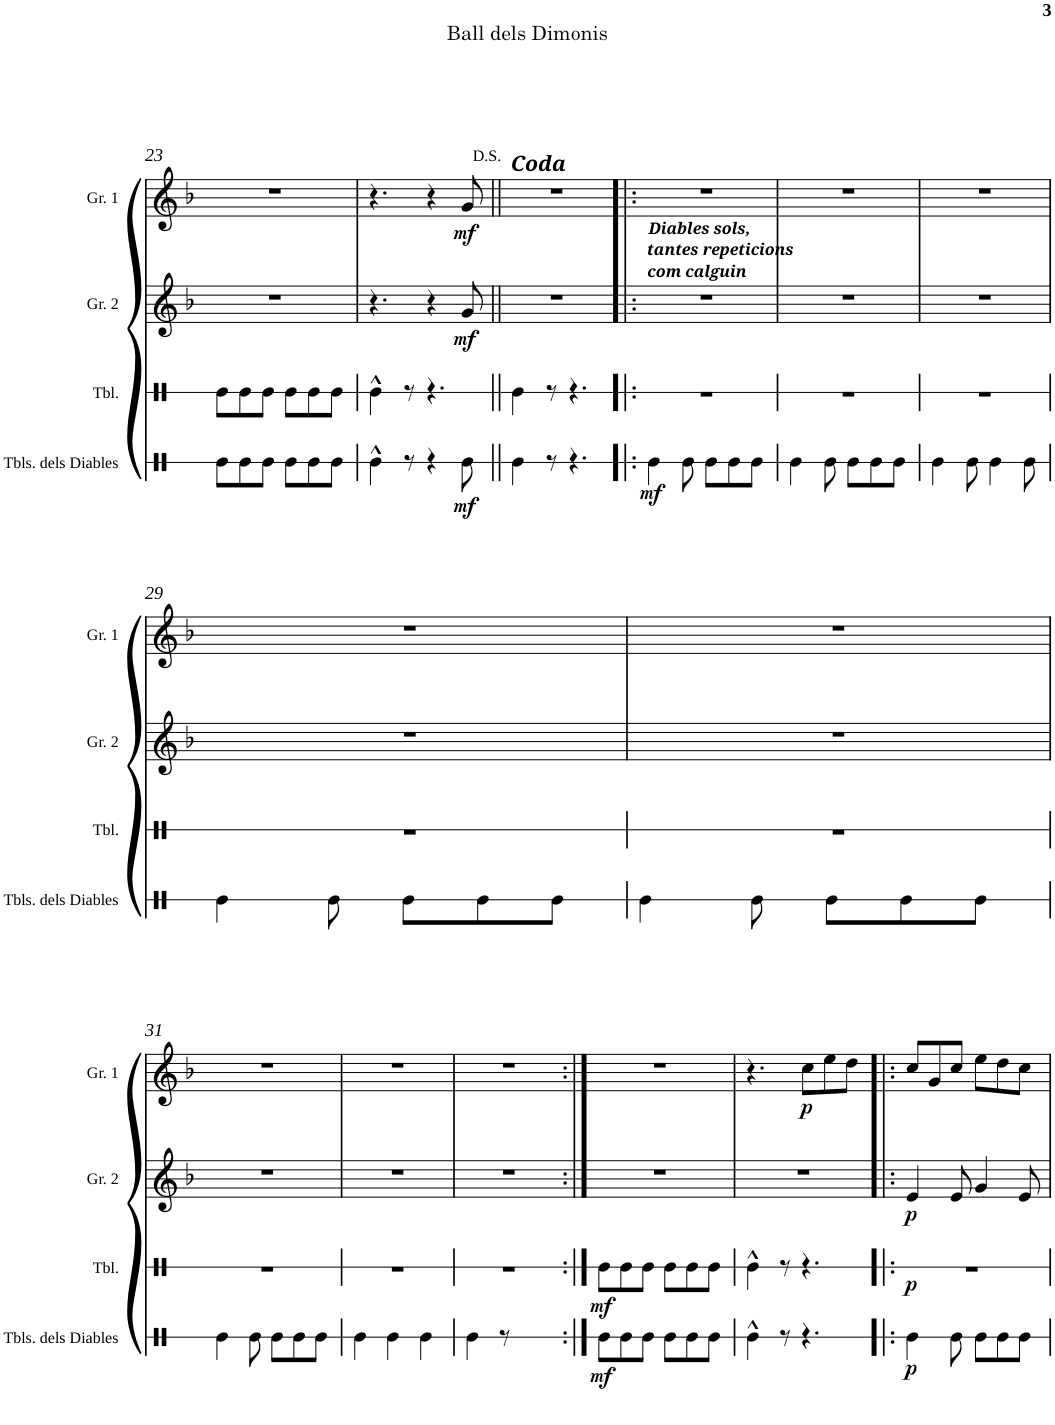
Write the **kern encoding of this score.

**kern	**dynam	**kern	**dynam	**kern	**dynam	**kern	**dynam
*part4	*part4	*part3	*part3	*part2	*part2	*part1	*part1
*staff4	*staff4	*staff3	*staff3	*staff2	*staff2	*staff1	*staff1
*I"Timbals dels Diables	*	*I"Timbal	*	*I"Gralla 2	*	*I"Gralla 1	*
*I'Tbls. dels Diables	*	*I'Tbl.	*	*I'Gr. 2	*	*I'Gr. 1	*
!!LO:PB:g=z
*clefX	*	*clefX	*	*clefG2	*	*clefG2	*
*k[b-]	*	*k[b-]	*	*k[b-]	*	*k[b-]	*
*F:	*	*F:	*	*F:	*	*F:	*
*M6/8	*	*M6/8	*	*M6/8	*	*M6/8	*
=23	=23	=23	=23	=23	=23	=23	=23
8Re\L	.	8Re\L	.	2.r	.	2.r	.
8Re\	.	8Re\	.	.	.	.	.
8Re\J	.	8Re\J	.	.	.	.	.
8Re\L	.	8Re\L	.	.	.	.	.
8Re\	.	8Re\	.	.	.	.	.
8Re\J	.	8Re\J	.	.	.	.	.
=24	=24	=24	=24	=24	=24	=24	=24
4Re^^\	.	4Re^^\	.	4.r	.	4.r	.
8r	.	8r	.	.	.	.	.
4r	.	4.r	.	4r	.	4r	.
!	!LO:DY:b	!	!	!	!LO:DY:b	!	!LO:DY:b
8Re\	mf	.	.	8g/	mf	8g/	mf
=25||	=25||	=25||	=25||	=25||	=25||	=25||	=25||
4Re\	.	4Re\	.	2.r	.	2.r	.
8r	.	8r	.	.	.	.	.
4.r	.	4.r	.	.	.	.	.
=26!|:	=26!|:	=26!|:	=26!|:	=26!|:	=26!|:	=26!|:	=26!|:
!	!	!	!	!LO:TX:a:Bi:t=Diables sols,	!	!	!
!	!	!	!	!LO:TX:a:t=tantes repeticions	!	!	!
!	!	!	!	!LO:TX:a:t=com calguin	!	!	!
!	!LO:DY:b	!	!	!	!	!	!
4Re\	mf	2.r	.	2.r	.	2.r	.
8Re\	.	.	.	.	.	.	.
8Re\L	.	.	.	.	.	.	.
8Re\	.	.	.	.	.	.	.
8Re\J	.	.	.	.	.	.	.
=27	=27	=27	=27	=27	=27	=27	=27
4Re\	.	2.r	.	2.r	.	2.r	.
8Re\	.	.	.	.	.	.	.
8Re\L	.	.	.	.	.	.	.
8Re\	.	.	.	.	.	.	.
8Re\J	.	.	.	.	.	.	.
=28	=28	=28	=28	=28	=28	=28	=28
4Re\	.	2.r	.	2.r	.	2.r	.
8Re\	.	.	.	.	.	.	.
4Re\	.	.	.	.	.	.	.
8Re\	.	.	.	.	.	.	.
!!LO:LB:g=z
=29	=29	=29	=29	=29	=29	=29	=29
4Re\	.	2.r	.	2.r	.	2.r	.
8Re\	.	.	.	.	.	.	.
8Re\L	.	.	.	.	.	.	.
8Re\	.	.	.	.	.	.	.
8Re\J	.	.	.	.	.	.	.
=30	=30	=30	=30	=30	=30	=30	=30
4Re\	.	2.r	.	2.r	.	2.r	.
8Re\	.	.	.	.	.	.	.
8Re\L	.	.	.	.	.	.	.
8Re\	.	.	.	.	.	.	.
8Re\J	.	.	.	.	.	.	.
!!LO:LB:g=z
=31	=31	=31	=31	=31	=31	=31	=31
4Re\	.	2.r	.	2.r	.	2.r	.
8Re\	.	.	.	.	.	.	.
8Re\L	.	.	.	.	.	.	.
8Re\	.	.	.	.	.	.	.
8Re\J	.	.	.	.	.	.	.
=32	=32	=32	=32	=32	=32	=32	=32
4Re\	.	2.r	.	2.r	.	2.r	.
4Re\	.	.	.	.	.	.	.
4Re\	.	.	.	.	.	.	.
=33	=33	=33	=33	=33	=33	=33	=33
4Re\	.	2.r	.	2.r	.	2.r	.
8r	.	.	.	.	.	.	.
4.ryy	.	.	.	.	.	.	.
=34:|!	=34:|!	=34:|!	=34:|!	=34:|!	=34:|!	=34:|!	=34:|!
!	!LO:DY:b	!	!LO:DY:b	!	!	!	!
8Re\L	mf	8Re\L	mf	2.r	.	2.r	.
8Re\	.	8Re\	.	.	.	.	.
8Re\J	.	8Re\J	.	.	.	.	.
8Re\L	.	8Re\L	.	.	.	.	.
8Re\	.	8Re\	.	.	.	.	.
8Re\J	.	8Re\J	.	.	.	.	.
=35	=35	=35	=35	=35	=35	=35	=35
4Re^^\	.	4Re^^\	.	2.r	.	4.r	.
8r	.	8r	.	.	.	.	.
!	!	!	!	!	!	!	!LO:DY:b
4.r	.	4.r	.	.	.	8cc\L	p
.	.	.	.	.	.	8ee\	.
.	.	.	.	.	.	8dd\J	.
=36!|:	=36!|:	=36!|:	=36!|:	=36!|:	=36!|:	=36!|:	=36!|:
!	!LO:DY:b	!	!LO:DY:b	!	!LO:DY:b	!	!
4Re\	p	2.r	p	4e/	p	8cc/L	.
.	.	.	.	.	.	8g/	.
8Re\	.	.	.	8e/	.	8cc/J	.
8Re\L	.	.	.	4g/	.	8ee\L	.
8Re\	.	.	.	.	.	8dd\	.
8Re\J	.	.	.	8e/	.	8cc\J	.
=	=	=	=	=	=	=	=
*-	*-	*-	*-	*-	*-	*-	*-
